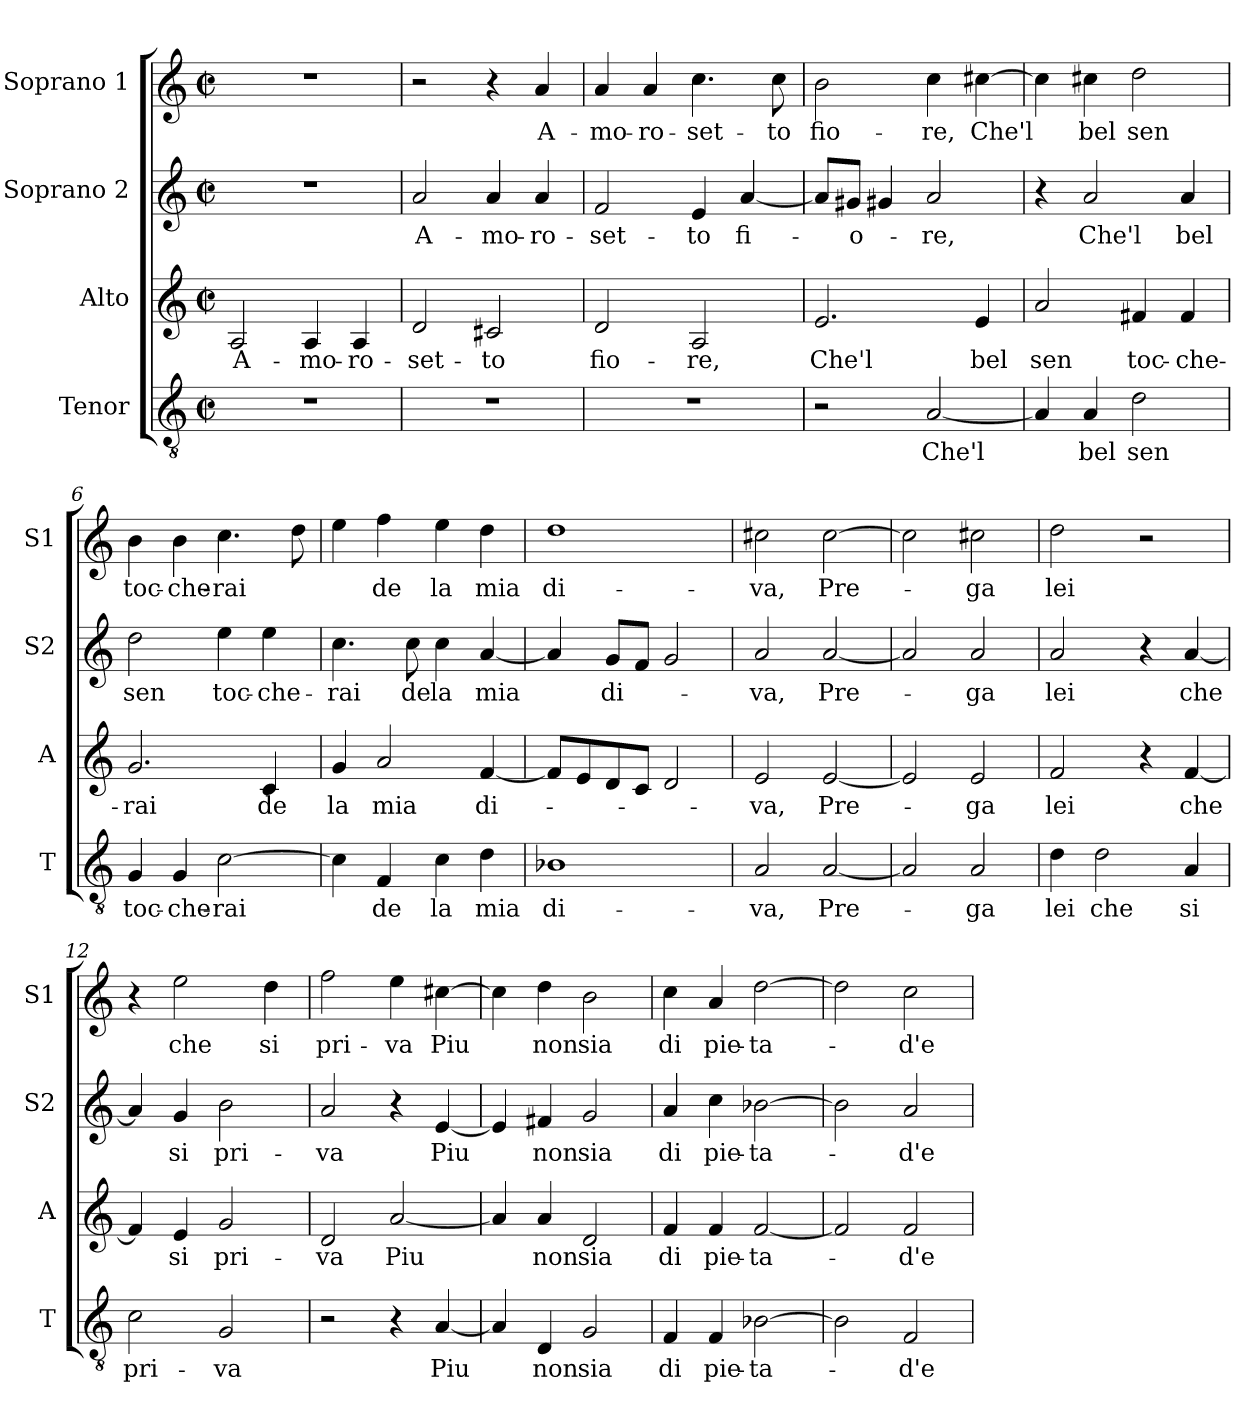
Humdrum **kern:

**kern	**text	**kern	**text	**kern	**text	**kern	**text
*part4	*part4	*part3	*part3	*part2	*part2	*part1	*part1
*staff4	*staff4	*staff3	*staff3	*staff2	*staff2	*staff1	*staff1
*I"Tenor	*	*I"Alto	*	*I"Soprano 2	*	*I"Soprano 1	*
*I'T	*	*I'A	*	*I'S2	*	*I'S1	*
*clefGv2	*	*clefG2	*	*clefG2	*	*clefG2	*
*k[]	*	*k[]	*	*k[]	*	*k[]	*
*M2/2	*	*M2/2	*	*M2/2	*	*M2/2	*
*met(c|)	*	*met(c|)	*	*met(c|)	*	*met(c|)	*
=1	=1	=1	=1	=1	=1	=1	=1
!	!	!	!LO:LY:b	!	!	!	!
1r	.	2A/	A-	1r	.	1r	.
!	!	!	!LO:LY:b	!	!	!	!
.	.	4A/	-mo-	.	.	.	.
!	!	!	!LO:LY:b	!	!	!	!
.	.	4A/	-ro-	.	.	.	.
=2	=2	=2	=2	=2	=2	=2	=2
!	!	!	!LO:LY:b	!	!LO:LY:b	!	!
1r	.	2d/	-set-	2a/	A-	2r	.
!	!	!	!LO:LY:b	!	!LO:LY:b	!	!
.	.	2c#X/	-to	4a/	-mo-	4r	.
!	!	!	!	!	!LO:LY:b	!	!LO:LY:b
.	.	.	.	4a/	-ro-	4a/	A-
=3	=3	=3	=3	=3	=3	=3	=3
!	!	!	!LO:LY:b	!	!LO:LY:b	!	!LO:LY:b
1r	.	2d/	fio-	2f/	-set-	4a/	-mo-
!	!	!	!	!	!	!	!LO:LY:b
.	.	.	.	.	.	4a/	-ro-
!	!	!	!LO:LY:b	!	!LO:LY:b	!	!LO:LY:b
.	.	2A/	-re,	4e/	-to	4.cc\	-set-
!	!	!	!	!	!LO:LY:b	!	!
.	.	.	.	[4a/	fi-	.	.
!	!	!	!	!	!	!	!LO:LY:b
.	.	.	.	.	.	8cc\	-to
=4	=4	=4	=4	=4	=4	=4	=4
!	!	!	!LO:LY:b	!	!	!	!LO:LY:b
2r	.	2.e/	Che'l	8a/L]	.	2b\	fio-
!	!	!	!	!	!LO:LY:b	!	!
.	.	.	.	8g#X/J	o-	.	.
.	.	.	.	4g#X/	.	.	.
!	!LO:LY:b	!	!	!	!LO:LY:b	!	!LO:LY:b
[2A/	Che'l	.	.	2a/	re,	4cc\	-re,
!	!	!	!LO:LY:b	!	!	!	!LO:LY:b
.	.	4e/	bel	.	.	[4cc#X\	Che'l
!!LO:LB:g=z
=5	=5	=5	=5	=5	=5	=5	=5
!	!	!	!LO:LY:b	!	!	!	!
4A/]	.	2a/	sen	4r	.	4cc#\]	.
!	!LO:LY:b	!	!	!	!LO:LY:b	!	!LO:LY:b
4A/	bel	.	.	2a/	Che'l	4cc#X\	bel
!	!LO:LY:b	!	!LO:LY:b	!	!	!	!LO:LY:b
2d\	sen	4f#X/	toc-	.	.	2dd\	sen
!	!	!	!LO:LY:b	!	!LO:LY:b	!	!
.	.	4f#/	-che-	4a/	bel	.	.
=6	=6	=6	=6	=6	=6	=6	=6
!	!LO:LY:b	!	!LO:LY:b	!	!LO:LY:b	!	!LO:LY:b
4G/	toc-	2.g/	-rai	2dd\	sen	4b\	toc-
!	!LO:LY:b	!	!	!	!	!	!LO:LY:b
4G/	-che-	.	.	.	.	4b\	-che-
!	!LO:LY:b	!	!	!	!LO:LY:b	!	!LO:LY:b
[2c\	-rai	.	.	4ee\	toc-	4.cc\	-rai
!	!	!	!LO:LY:b	!	!LO:LY:b	!	!
.	.	4c/	de	4ee\	-che-	.	.
.	.	.	.	.	.	8dd\	.
=7	=7	=7	=7	=7	=7	=7	=7
!	!	!	!LO:LY:b	!	!LO:LY:b	!	!
4c\]	.	4g/	la	4.cc\	-rai	4ee\	.
!	!LO:LY:b	!	!LO:LY:b	!	!	!	!LO:LY:b
4F/	de	2a/	mia	.	.	4ff\	de
!	!	!	!	!	!LO:LY:b	!	!
.	.	.	.	8cc\	de	.	.
!	!LO:LY:b	!	!	!	!LO:LY:b	!	!LO:LY:b
4c\	la	.	.	4cc\	la	4ee\	la
!	!LO:LY:b	!	!LO:LY:b	!	!LO:LY:b	!	!LO:LY:b
4d\	mia	[4f/	di-	[4a/	mia	4dd\	mia
=8	=8	=8	=8	=8	=8	=8	=8
!	!LO:LY:b	!	!	!	!	!	!LO:LY:b
1B-X	di-	8f/L]	.	4a/]	.	1dd	di-
.	.	8e/	.	.	.	.	.
!	!	!	!	!	!LO:LY:b	!	!
.	.	8d/	.	8g/L	di-	.	.
.	.	8c/J	.	8f/J	.	.	.
.	.	2d/	.	2g/	.	.	.
=9	=9	=9	=9	=9	=9	=9	=9
!	!LO:LY:b	!	!LO:LY:b	!	!LO:LY:b	!	!LO:LY:b
2A/	-va,	2e/	va,	2a/	-va,	2cc#X\	-va,
!	!LO:LY:b	!	!LO:LY:b	!	!LO:LY:b	!	!LO:LY:b
[2A/	Pre-	[2e/	Pre-	[2a/	Pre-	[2cc#\	Pre-
=10	=10	=10	=10	=10	=10	=10	=10
2A/]	.	2e/]	.	2a/]	.	2cc#\]	.
!	!LO:LY:b	!	!LO:LY:b	!	!LO:LY:b	!	!LO:LY:b
2A/	ga	2e/	ga	2a/	ga	2cc#X\	ga
!!LO:PB:g=z
=11	=11	=11	=11	=11	=11	=11	=11
!	!LO:LY:b	!	!LO:LY:b	!	!LO:LY:b	!	!LO:LY:b
4d\	lei	2f/	lei	2a/	lei	2dd\	lei
!	!LO:LY:b	!	!	!	!	!	!
2d\	che	.	.	.	.	.	.
.	.	4r	.	4r	.	2r	.
!	!LO:LY:b	!	!LO:LY:b	!	!LO:LY:b	!	!
4A/	si	[4f/	che	[4a/	che	.	.
=12	=12	=12	=12	=12	=12	=12	=12
!	!LO:LY:b	!	!	!	!	!	!
2c\	pri-	4f/]	.	4a/]	.	4r	.
!	!	!	!LO:LY:b	!	!LO:LY:b	!	!LO:LY:b
.	.	4e/	si	4g/	si	2ee\	che
!	!LO:LY:b	!	!LO:LY:b	!	!LO:LY:b	!	!
2G/	-va	2g/	pri-	2b\	pri-	.	.
!	!	!	!	!	!	!	!LO:LY:b
.	.	.	.	.	.	4dd\	si
=13	=13	=13	=13	=13	=13	=13	=13
!	!	!	!LO:LY:b	!	!LO:LY:b	!	!LO:LY:b
2r	.	2d/	-va	2a/	-va	2ff\	pri-
!	!	!	!LO:LY:b	!	!	!	!LO:LY:b
4r	.	[2a/	Piu	4r	.	4ee\	-va
!	!LO:LY:b	!	!	!	!LO:LY:b	!	!LO:LY:b
[4A/	Piu	.	.	[4e/	Piu	[4cc#X\	Piu
=14	=14	=14	=14	=14	=14	=14	=14
4A/]	.	4a/]	.	4e/]	.	4cc#\]	.
!	!LO:LY:b	!	!LO:LY:b	!	!LO:LY:b	!	!LO:LY:b
4D/	non	4a/	non	4f#X/	non	4dd\	non
!	!LO:LY:b	!	!LO:LY:b	!	!LO:LY:b	!	!LO:LY:b
2G/	sia	2d/	sia	2g/	sia	2b\	sia
=15	=15	=15	=15	=15	=15	=15	=15
!	!LO:LY:b	!	!LO:LY:b	!	!LO:LY:b	!	!LO:LY:b
4F/	di	4f/	di	4a/	di	4cc\	di
!	!LO:LY:b	!	!LO:LY:b	!	!LO:LY:b	!	!LO:LY:b
4F/	pie-	4f/	pie-	4cc\	pie-	4a/	pie-
!	!LO:LY:b	!	!LO:LY:b	!	!LO:LY:b	!	!LO:LY:b
[2B-X\	-ta-	[2f/	-ta-	[2b-X\	-ta-	[2dd\	-ta-
=16	=16	=16	=16	=16	=16	=16	=16
2B-\]	.	2f/]	.	2b-\]	.	2dd\]	.
!	!LO:LY:b	!	!LO:LY:b	!	!LO:LY:b	!	!LO:LY:b
2F/	d'e	2f/	d'e	2a/	d'e	2cc\	d'e
=	=	=	=	=	=	=	=
*-	*-	*-	*-	*-	*-	*-	*-
